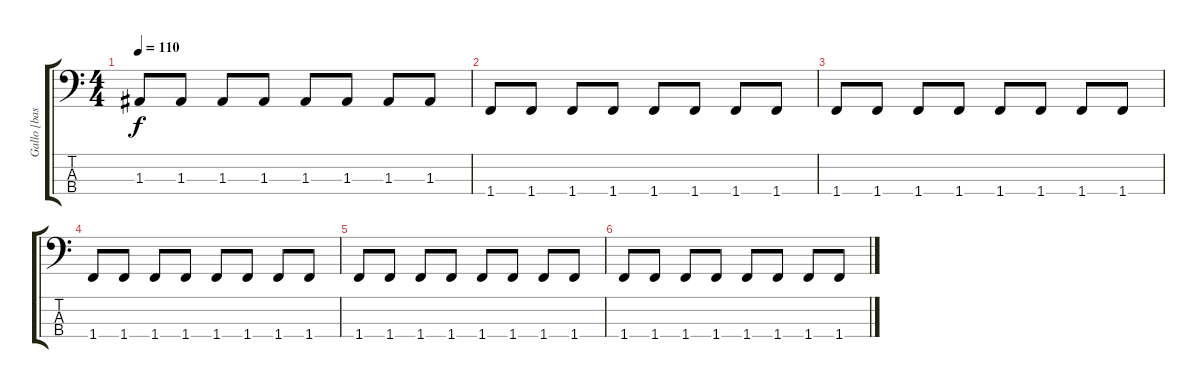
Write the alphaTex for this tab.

\track ("Gallo [bass]" "Gallo [bas") {instrument electricbassfinger}
\staff {score tabs}
\tuning (G2 D2 A1 E1) {hide}
\ts (4 4)
\tempo 110
\clef f4
\ks c
1.3.8{dy f} 1.3.8 1.3.8 1.3.8 1.3.8 1.3.8 1.3.8 1.3.8 |
1.4.8 1.4.8 1.4.8 1.4.8 1.4.8 1.4.8 1.4.8 1.4.8 |
1.4.8 1.4.8 1.4.8 1.4.8 1.4.8 1.4.8 1.4.8 1.4.8 |
1.4.8{volume 11} 1.4.8 1.4.8{volume 10} 1.4.8 1.4.8{volume 9} 1.4.8 1.4.8{volume 8} 1.4.8 |
1.4.8{volume 7} 1.4.8 1.4.8{volume 6} 1.4.8 1.4.8{volume 5} 1.4.8 1.4.8{volume 4} 1.4.8 |
1.4.8{volume 3} 1.4.8 1.4.8{volume 2} 1.4.8 1.4.8{volume 1} 1.4.8 1.4.8{volume 0} 1.4.8
